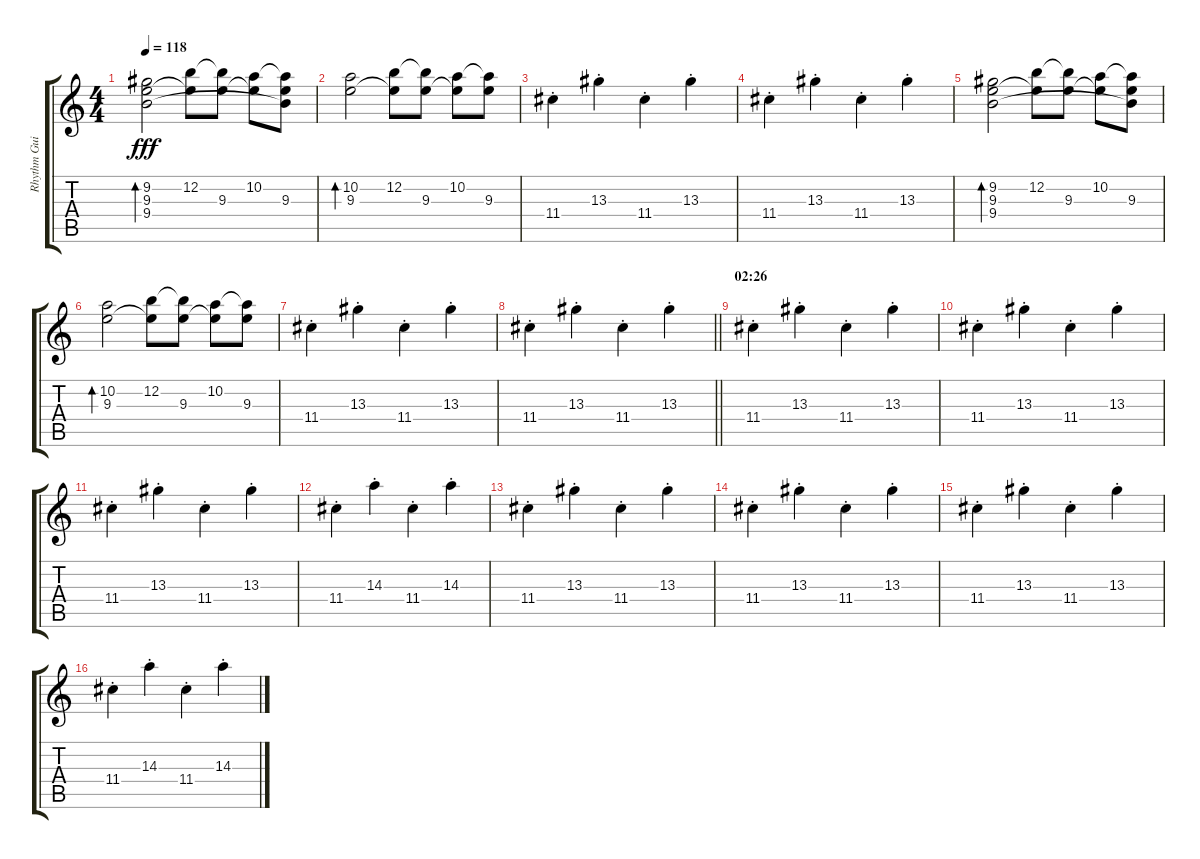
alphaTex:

\track ("Rhythm Guitar" "Rhythm Gui") {instrument electricguitarmuted}
\staff {score tabs}
\tuning (E4 B3 G3 D3 A2 E2) {hide}
\ts (4 4)
\tempo 118
\clef g2
\ks c
(9.2 9.3 9.4).2{bd 120 dy fff} (12.2 9.3{t}).8 (12.2{t} 9.3).8 (10.2 9.3{t}).8 (10.2{t} 9.3 9.4{t}).8 |
(10.2 9.3).2{bd 120} (12.2 9.3{t}).8 (12.2{t} 9.3).8 (10.2 9.3{t}).8 (10.2{t} 9.3).8 |
11.4{st}.4 13.3{st}.4 11.4{st}.4 13.3{st}.4 |
11.4{st}.4 13.3{st}.4 11.4{st}.4 13.3{st}.4 |
(9.2 9.3 9.4).2{bd 120} (12.2 9.3{t}).8 (12.2{t} 9.3).8 (10.2 9.3{t}).8 (10.2{t} 9.3 9.4{t}).8 |
(10.2 9.3).2{bd 120} (12.2 9.3{t}).8 (12.2{t} 9.3).8 (10.2 9.3{t}).8 (10.2{t} 9.3).8 |
11.4{st}.4 13.3{st}.4 11.4{st}.4 13.3{st}.4 |
\barLineRight lightlight
11.4{st}.4 13.3{st}.4 11.4{st}.4 13.3{st}.4 |
\section ("" "02:26")
11.4{st}.4 13.3{st}.4 11.4{st}.4 13.3{st}.4 |
11.4{st}.4 13.3{st}.4 11.4{st}.4 13.3{st}.4 |
11.4{st}.4 13.3{st}.4 11.4{st}.4 13.3{st}.4 |
11.4{st}.4 14.3{st}.4 11.4{st}.4 14.3{st}.4 |
11.4{st}.4 13.3{st}.4 11.4{st}.4 13.3{st}.4 |
11.4{st}.4 13.3{st}.4 11.4{st}.4 13.3{st}.4 |
11.4{st}.4 13.3{st}.4 11.4{st}.4 13.3{st}.4 |
11.4{st}.4 14.3{st}.4 11.4{st}.4 14.3{st}.4
